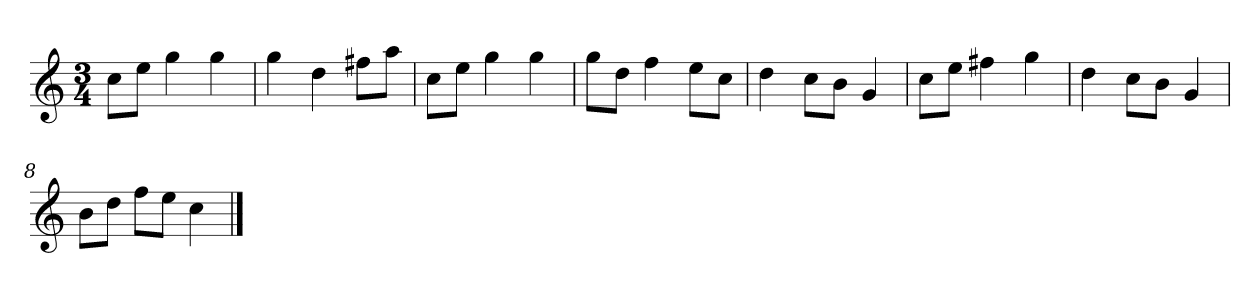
**kern
*part1
*staff1
*clefG2
*k[]
*C:
*M3/4
=
8cc\L
8ee\J
4gg
4gg
=2
4gg
4dd
8ff#X\L
8aa\J
=3
8cc\L
8ee\J
4gg
4gg
=4
8gg\L
8dd\J
4ff
8ee\L
8cc\J
=5y
4dd
8cc\L
8b\J
4g
=6
8cc\L
8ee\J
4ff#X
4gg
=7
4dd
8cc\L
8b\J
4g
=8
8b\L
8dd\J
8ff\L
8ee\J
4cc
==
*-
